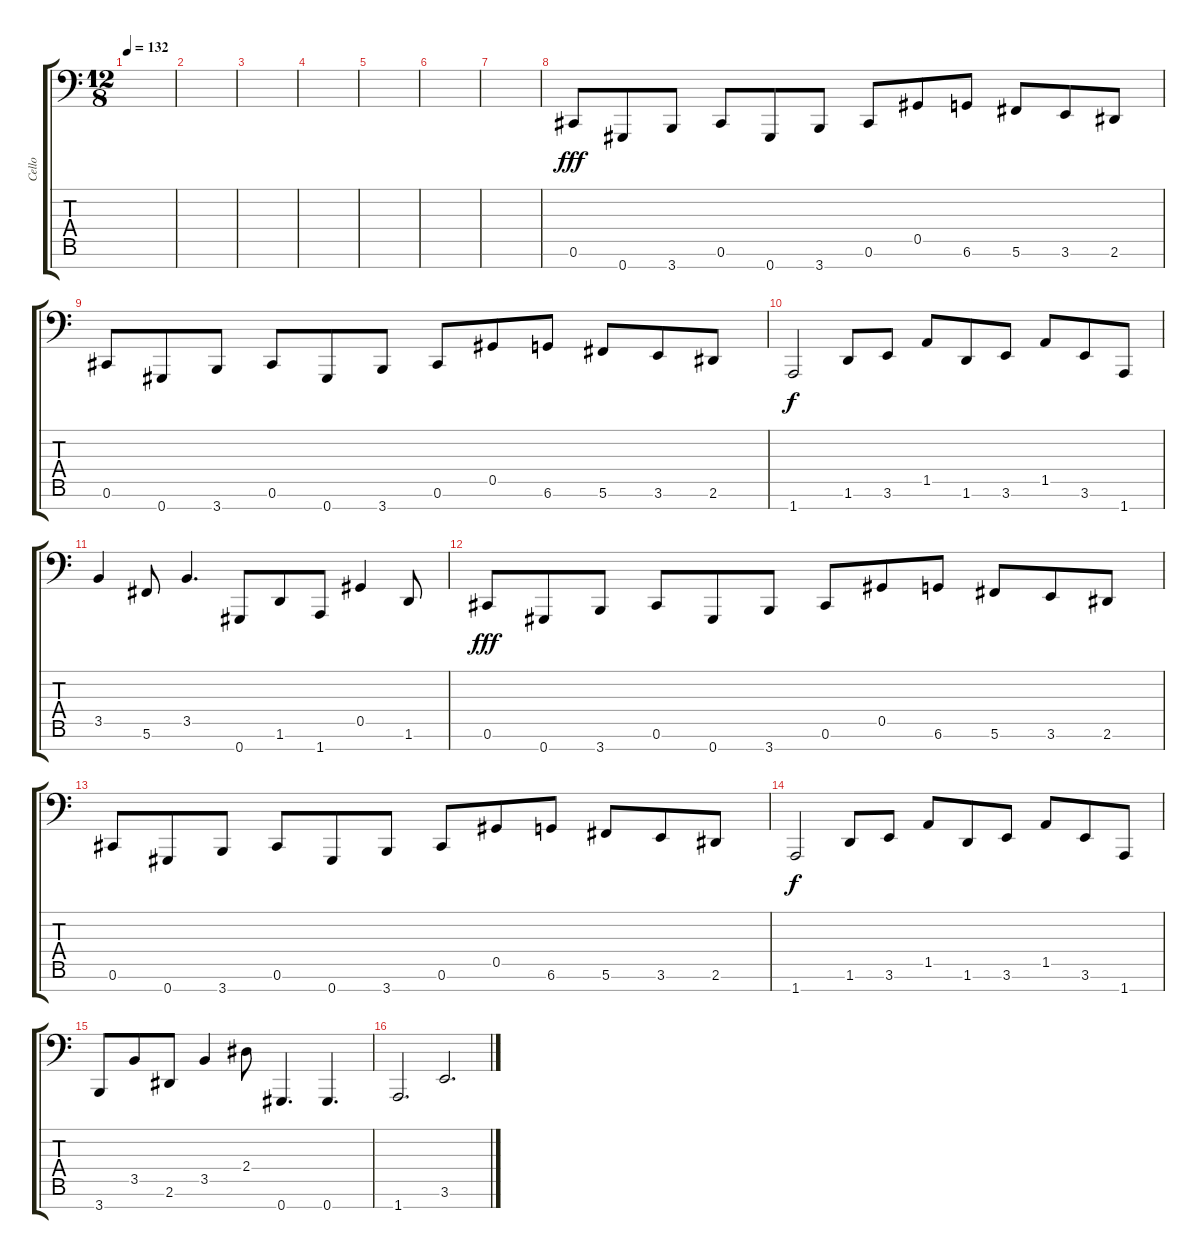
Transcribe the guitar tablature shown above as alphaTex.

\track ("Cello" "Cello") {instrument cello}
\staff {score tabs}
\tuning (Eb4 Bb3 Gb3 Db3 Ab2 Db2 Ab1) {hide}
\ts (12 8)
\tempo 132
\clef f4
\ks c
|
|
|
|
|
|
|
0.6.8{dy fff} 0.7.8 3.7.8 0.6.8 0.7.8 3.7.8 0.6.8 0.5.8 6.6.8 5.6.8 3.6.8 2.6.8 |
0.6.8 0.7.8 3.7.8 0.6.8 0.7.8 3.7.8 0.6.8 0.5.8 6.6.8 5.6.8 3.6.8 2.6.8 |
1.7.2{dy f} 1.6.8 3.6.8 1.5.8 1.6.8 3.6.8 1.5.8 3.6.8 1.7.8 |
3.5.4 5.6.8 3.5.4{d} 0.7.8 1.6.8 1.7.8 0.5.4 1.6.8 |
0.6.8{dy fff} 0.7.8 3.7.8 0.6.8 0.7.8 3.7.8 0.6.8 0.5.8 6.6.8 5.6.8 3.6.8 2.6.8 |
0.6.8 0.7.8 3.7.8 0.6.8 0.7.8 3.7.8 0.6.8 0.5.8 6.6.8 5.6.8 3.6.8 2.6.8 |
1.7.2{dy f} 1.6.8 3.6.8 1.5.8 1.6.8 3.6.8 1.5.8 3.6.8 1.7.8 |
3.7.8 3.5.8 2.6.8 3.5.4 2.4.8 0.7.4{d} 0.7.4{d} |
1.7.2{d} 3.6.2{d}
